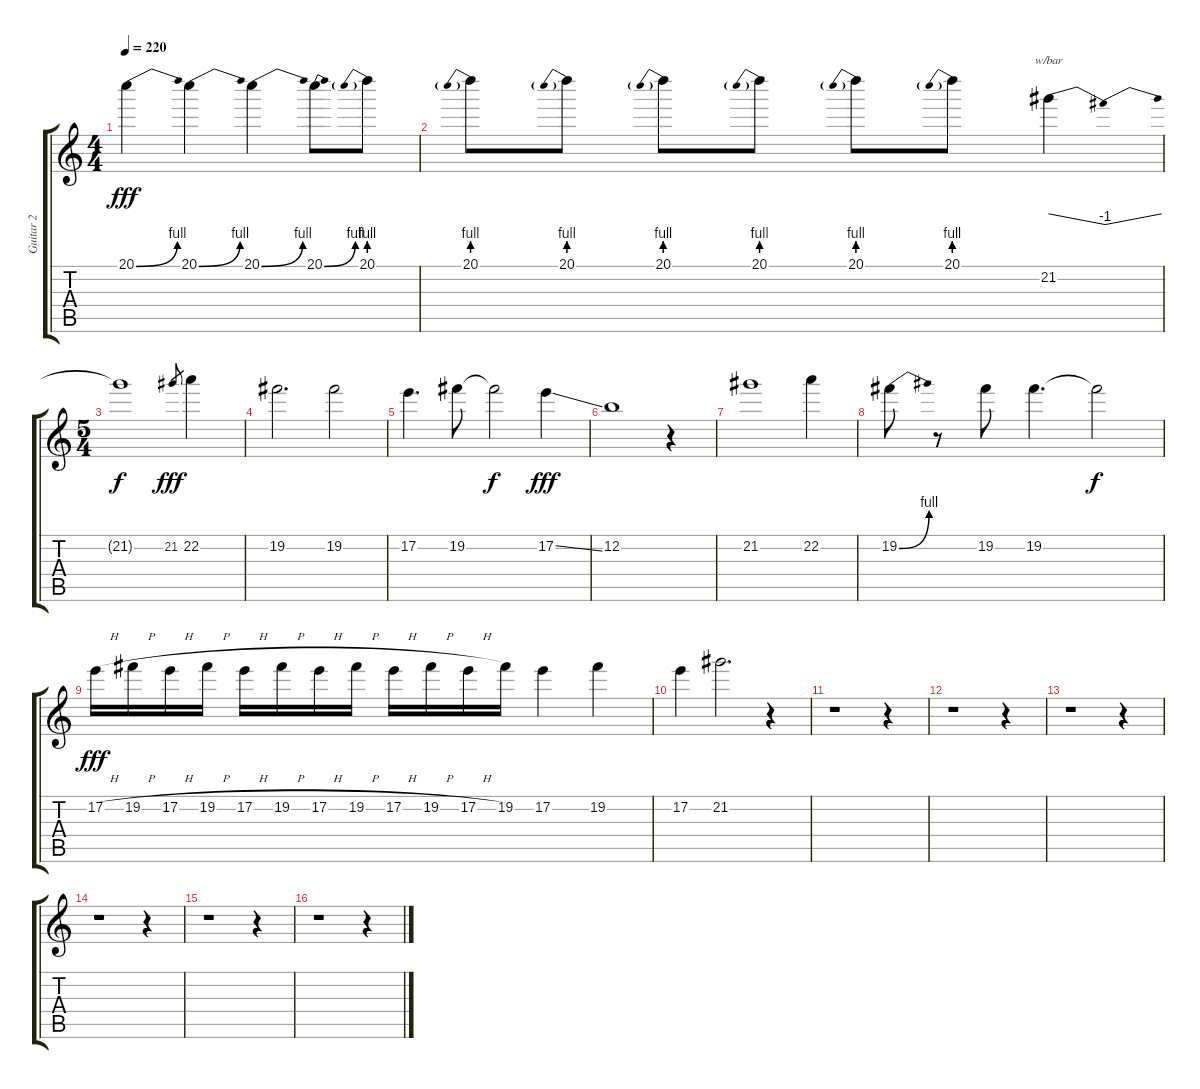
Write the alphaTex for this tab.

\track ("Guitar 2" "Guitar 2") {instrument distortionguitar}
\staff {score tabs}
\tuning (E4 B3 G3 D3 A2 E2) {hide}
\ts (4 4)
\tempo 220
\clef g2
\ks c
20.1{be (bend 0 0 60 4)}.4{dy fff} 20.1{be (bend 0 0 60 4)}.4 20.1{be (bend 0 0 60 4)}.4 20.1{be (bend 0 0 60 4)}.8 20.1{be (prebend 0 4 60 4)}.8 |
20.1{be (prebend 0 4 60 4)}.8 20.1{be (prebend 0 4 60 4)}.8 20.1{be (prebend 0 4 60 4)}.8 20.1{be (prebend 0 4 60 4)}.8 20.1{be (prebend 0 4 60 4)}.8 20.1{be (prebend 0 4 60 4)}.8 21.2.4{tbe (dip default 0 0 30 -4 60 0)} |
\ts (5 4)
21.2{t}.1{dy f} 21.2.8{gr dy fff} 22.2.4 |
19.2.2{d} 19.2.2 |
17.2.4{d} 19.2.8 19.2{t}.2{dy f} 17.2{ss}.4{dy fff} |
12.2.1 r.4 |
21.2.1 22.2.4 |
19.2{be (bend 0 0 60 4)}.8 r.8 19.2.8 19.2.4{d} 19.2{t}.2{dy f} |
17.2{h}.16{dy fff} 19.2{h}.16 17.2{h}.16 19.2{h}.16 17.2{h}.16 19.2{h}.16 17.2{h}.16 19.2{h}.16 17.2{h}.16 19.2{h}.16 17.2{h}.16 19.2.16 17.2.4 19.2.4 |
17.2.4 21.2.2{d} r.4 |
r.1 r.4 |
r.1 r.4 |
r.1 r.4 |
r.1 r.4 |
r.1 r.4 |
r.1 r.4
